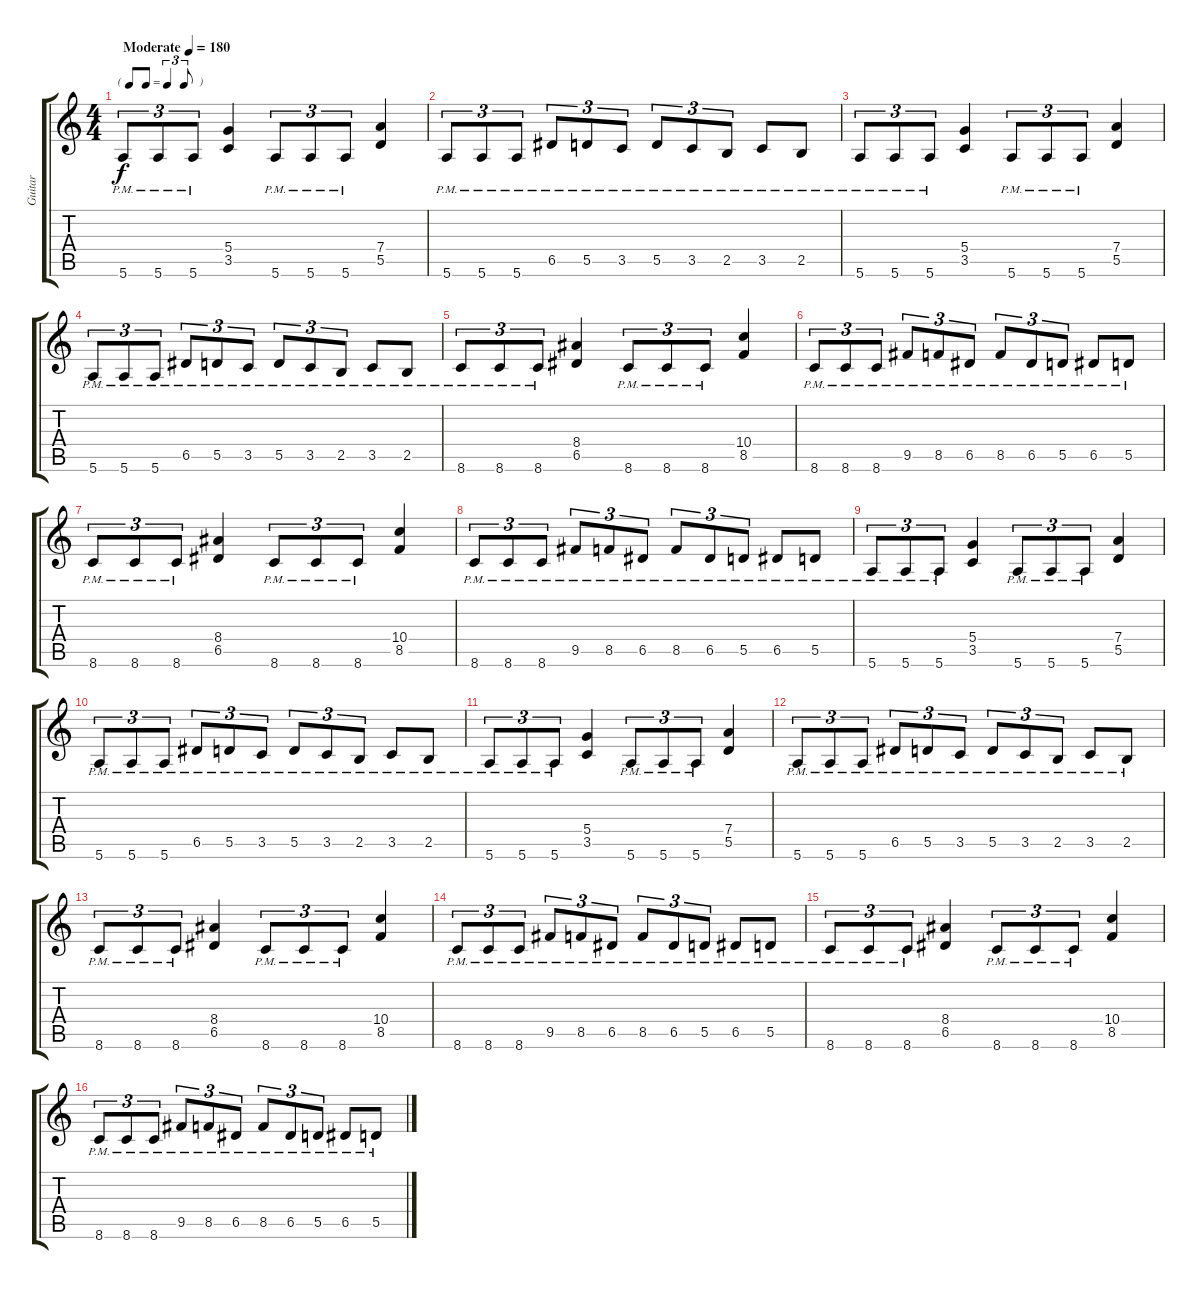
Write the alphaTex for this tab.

\track ("Guitar" "Guitar") {instrument distortionguitar}
\staff {score tabs}
\tuning (E4 B3 G3 D3 A2 E2) {hide}
\ts (4 4)
\tf triplet8th
\tempo (180 "Moderate")
\clef g2
\ks c
5.6{pm}.8{tu (3 2) dy f instrument distortionguitar} 5.6{pm}.8{tu (3 2)} 5.6{pm}.8{tu (3 2)} (5.4 3.5).4 5.6{pm}.8{tu (3 2)} 5.6{pm}.8{tu (3 2)} 5.6{pm}.8{tu (3 2)} (7.4 5.5).4 |
5.6{pm}.8{tu (3 2)} 5.6{pm}.8{tu (3 2)} 5.6{pm}.8{tu (3 2)} 6.5{pm}.8{tu (3 2)} 5.5{pm}.8{tu (3 2)} 3.5{pm}.8{tu (3 2)} 5.5{pm}.8{tu (3 2)} 3.5{pm}.8{tu (3 2)} 2.5{pm}.8{tu (3 2)} 3.5{pm}.8 2.5{pm}.8 |
5.6{pm}.8{tu (3 2)} 5.6{pm}.8{tu (3 2)} 5.6{pm}.8{tu (3 2)} (5.4 3.5).4 5.6{pm}.8{tu (3 2)} 5.6{pm}.8{tu (3 2)} 5.6{pm}.8{tu (3 2)} (7.4 5.5).4 |
5.6{pm}.8{tu (3 2)} 5.6{pm}.8{tu (3 2)} 5.6{pm}.8{tu (3 2)} 6.5{pm}.8{tu (3 2)} 5.5{pm}.8{tu (3 2)} 3.5{pm}.8{tu (3 2)} 5.5{pm}.8{tu (3 2)} 3.5{pm}.8{tu (3 2)} 2.5{pm}.8{tu (3 2)} 3.5{pm}.8 2.5{pm}.8 |
8.6{pm}.8{tu (3 2)} 8.6{pm}.8{tu (3 2)} 8.6{pm}.8{tu (3 2)} (8.4 6.5).4 8.6{pm}.8{tu (3 2)} 8.6{pm}.8{tu (3 2)} 8.6{pm}.8{tu (3 2)} (10.4 8.5).4 |
8.6{pm}.8{tu (3 2)} 8.6{pm}.8{tu (3 2)} 8.6{pm}.8{tu (3 2)} 9.5{pm}.8{tu (3 2)} 8.5{pm}.8{tu (3 2)} 6.5{pm}.8{tu (3 2)} 8.5{pm}.8{tu (3 2)} 6.5{pm}.8{tu (3 2)} 5.5{pm}.8{tu (3 2)} 6.5{pm}.8 5.5{pm}.8 |
8.6{pm}.8{tu (3 2)} 8.6{pm}.8{tu (3 2)} 8.6{pm}.8{tu (3 2)} (8.4 6.5).4 8.6{pm}.8{tu (3 2)} 8.6{pm}.8{tu (3 2)} 8.6{pm}.8{tu (3 2)} (10.4 8.5).4 |
8.6{pm}.8{tu (3 2)} 8.6{pm}.8{tu (3 2)} 8.6{pm}.8{tu (3 2)} 9.5{pm}.8{tu (3 2)} 8.5{pm}.8{tu (3 2)} 6.5{pm}.8{tu (3 2)} 8.5{pm}.8{tu (3 2)} 6.5{pm}.8{tu (3 2)} 5.5{pm}.8{tu (3 2)} 6.5{pm}.8 5.5{pm}.8 |
5.6{pm}.8{tu (3 2)} 5.6{pm}.8{tu (3 2)} 5.6{pm}.8{tu (3 2)} (5.4 3.5).4 5.6{pm}.8{tu (3 2)} 5.6{pm}.8{tu (3 2)} 5.6{pm}.8{tu (3 2)} (7.4 5.5).4 |
5.6{pm}.8{tu (3 2)} 5.6{pm}.8{tu (3 2)} 5.6{pm}.8{tu (3 2)} 6.5{pm}.8{tu (3 2)} 5.5{pm}.8{tu (3 2)} 3.5{pm}.8{tu (3 2)} 5.5{pm}.8{tu (3 2)} 3.5{pm}.8{tu (3 2)} 2.5{pm}.8{tu (3 2)} 3.5{pm}.8 2.5{pm}.8 |
5.6{pm}.8{tu (3 2)} 5.6{pm}.8{tu (3 2)} 5.6{pm}.8{tu (3 2)} (5.4 3.5).4 5.6{pm}.8{tu (3 2)} 5.6{pm}.8{tu (3 2)} 5.6{pm}.8{tu (3 2)} (7.4 5.5).4 |
5.6{pm}.8{tu (3 2)} 5.6{pm}.8{tu (3 2)} 5.6{pm}.8{tu (3 2)} 6.5{pm}.8{tu (3 2)} 5.5{pm}.8{tu (3 2)} 3.5{pm}.8{tu (3 2)} 5.5{pm}.8{tu (3 2)} 3.5{pm}.8{tu (3 2)} 2.5{pm}.8{tu (3 2)} 3.5{pm}.8 2.5{pm}.8 |
8.6{pm}.8{tu (3 2)} 8.6{pm}.8{tu (3 2)} 8.6{pm}.8{tu (3 2)} (8.4 6.5).4 8.6{pm}.8{tu (3 2)} 8.6{pm}.8{tu (3 2)} 8.6{pm}.8{tu (3 2)} (10.4 8.5).4 |
8.6{pm}.8{tu (3 2)} 8.6{pm}.8{tu (3 2)} 8.6{pm}.8{tu (3 2)} 9.5{pm}.8{tu (3 2)} 8.5{pm}.8{tu (3 2)} 6.5{pm}.8{tu (3 2)} 8.5{pm}.8{tu (3 2)} 6.5{pm}.8{tu (3 2)} 5.5{pm}.8{tu (3 2)} 6.5{pm}.8 5.5{pm}.8 |
8.6{pm}.8{tu (3 2)} 8.6{pm}.8{tu (3 2)} 8.6{pm}.8{tu (3 2)} (8.4 6.5).4 8.6{pm}.8{tu (3 2)} 8.6{pm}.8{tu (3 2)} 8.6{pm}.8{tu (3 2)} (10.4 8.5).4 |
8.6{pm}.8{tu (3 2)} 8.6{pm}.8{tu (3 2)} 8.6{pm}.8{tu (3 2)} 9.5{pm}.8{tu (3 2)} 8.5{pm}.8{tu (3 2)} 6.5{pm}.8{tu (3 2)} 8.5{pm}.8{tu (3 2)} 6.5{pm}.8{tu (3 2)} 5.5{pm}.8{tu (3 2)} 6.5{pm}.8 5.5{pm}.8
